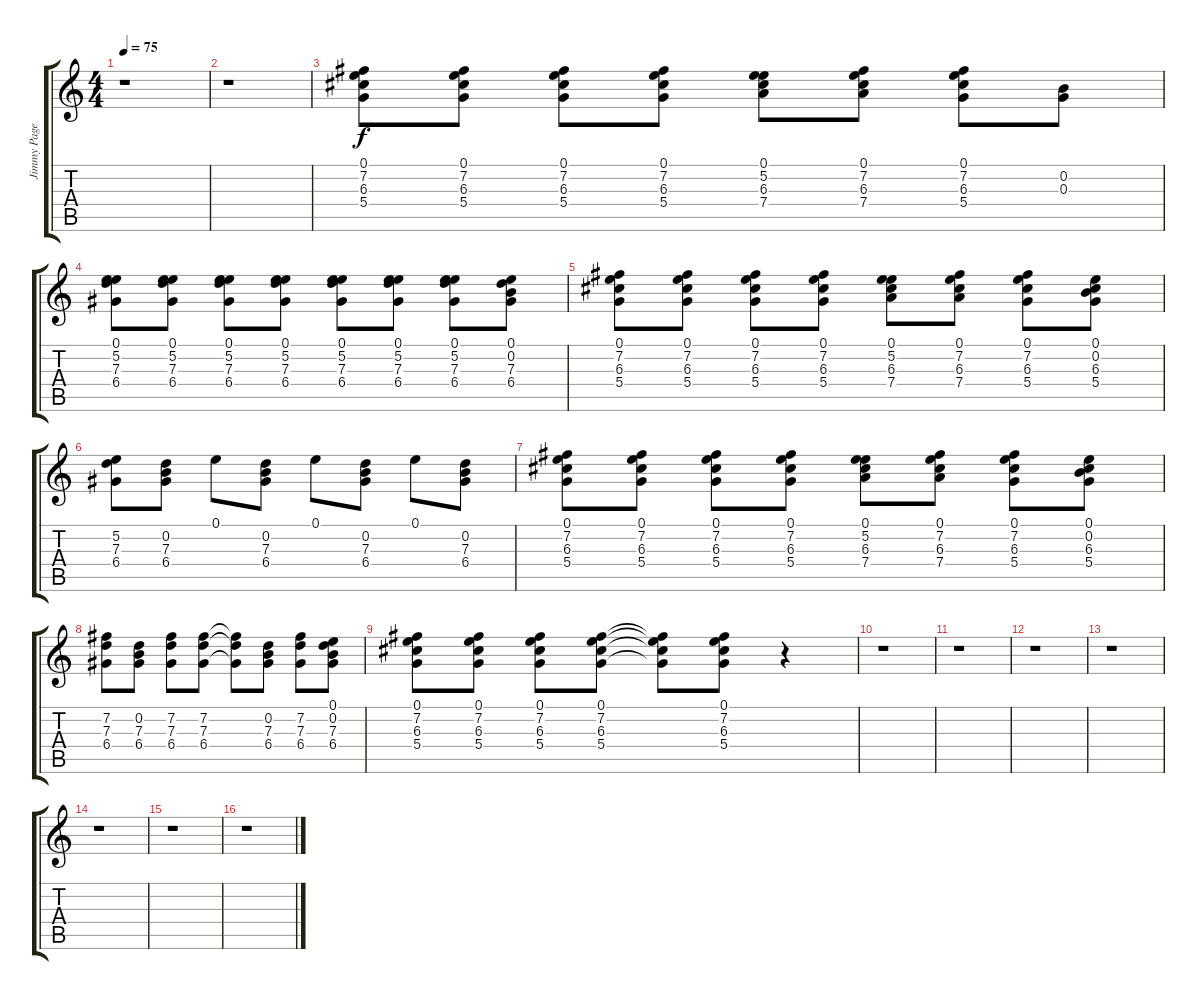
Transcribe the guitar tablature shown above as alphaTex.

\track ("Jimmy Page (clean electric guitar)" "Jimmy Page") {instrument electricguitarjazz}
\staff {score tabs}
\tuning (E4 B3 G3 D3 A2 E2) {hide}
\ts (4 4)
\tempo 75
\clef g2
\ks c
r.1{dy mp} |
r.1 |
(0.1 7.2 6.3 5.4).8{dy f} (0.1 7.2 6.3 5.4).8 (0.1 7.2 6.3 5.4).8 (0.1 7.2 6.3 5.4).8 (0.1 5.2 6.3 7.4).8 (0.1 7.2 6.3 7.4).8 (0.1 7.2 6.3 5.4).8 (0.2 0.3).8 |
(0.1 5.2 7.3 6.4).8 (0.1 5.2 7.3 6.4).8 (0.1 5.2 7.3 6.4).8 (0.1 5.2 7.3 6.4).8 (0.1 5.2 7.3 6.4).8 (0.1 5.2 7.3 6.4).8 (0.1 5.2 7.3 6.4).8 (0.1 0.2 7.3 6.4).8 |
(0.1 7.2 6.3 5.4).8 (0.1 7.2 6.3 5.4).8 (0.1 7.2 6.3 5.4).8 (0.1 7.2 6.3 5.4).8 (0.1 5.2 6.3 7.4).8 (0.1 7.2 6.3 7.4).8 (0.1 7.2 6.3 5.4).8 (0.1 0.2 6.3 5.4).8 |
(5.2 7.3 6.4).8 (0.2 7.3 6.4).8 0.1.8 (0.2 7.3 6.4).8 0.1.8 (0.2 7.3 6.4).8 0.1.8 (0.2 7.3 6.4).8 |
(0.1 7.2 6.3 5.4).8 (0.1 7.2 6.3 5.4).8 (0.1 7.2 6.3 5.4).8 (0.1 7.2 6.3 5.4).8 (0.1 5.2 6.3 7.4).8 (0.1 7.2 6.3 7.4).8 (0.1 7.2 6.3 5.4).8 (0.1 0.2 6.3 5.4).8 |
(7.2 7.3 6.4).8 (0.2 7.3 6.4).8 (7.2 7.3 6.4).8 (7.2 7.3 6.4).8 (7.2{t} 7.3{t} 6.4{t}).8 (0.2 7.3 6.4).8 (7.2 7.3 6.4).8 (0.1 0.2 7.3 6.4).8 |
(0.1 7.2 6.3 5.4).8 (0.1 7.2 6.3 5.4).8 (0.1 7.2 6.3 5.4).8 (0.1 7.2 6.3 5.4).8 (0.1{t} 7.2{t} 6.3{t} 5.4{t}).8 (0.1 7.2 6.3 5.4).8 r.4 |
r.1 |
r.1 |
r.1 |
r.1 |
r.1 |
r.1 |
r.1
